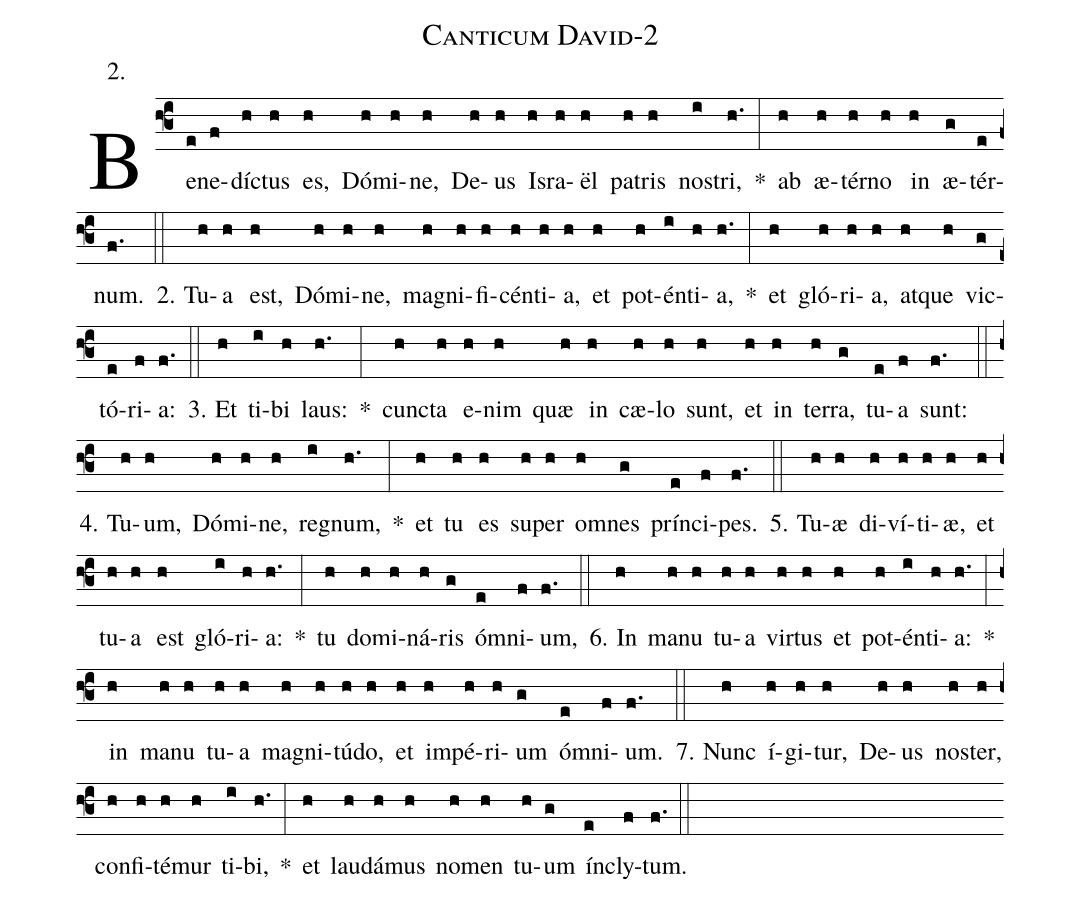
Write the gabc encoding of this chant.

name: Canticum David-2;
annotation: 2.;
%%
(f3)Be(e)ne(f)díc(h)tus(h) es,(h) Dó(h)mi(h)ne,(h) De(h)us(h) Is(h)ra(h)ël(h) pa(h)tris(h) nos(i)tri,(h.) *(:) ab(h) æ(h)tér(h)no(h) in(h) æ(g)tér(e)num.(f.) (::)
2. Tu(h)a(h) est,(h) Dó(h)mi(h)ne,(h) ma(h)gni(h)fi(h)cén(h)ti(h)a,(h) et(h) pot(h)én(i)ti(h)a,(h.) *(:) et(h) gló(h)ri(h)a,(h) at(h)que(h) vic(g)tó(e)ri(f)a:(f.) (::)
3. Et(h) ti(i)bi(h) laus:(h.) *(:) cunc(h)ta(h) e(h)nim(h) quæ(h) in(h) cæ(h)lo(h) sunt,(h) et(h) in(h) ter(h)ra,(g) tu(e)a(f) sunt:(f.) (::)
4. Tu(h)um,(h) Dó(h)mi(h)ne,(h) re(i)gnum,(h.) *(:) et(h) tu(h) es(h) su(h)per(h) om(h)nes(g) prín(e)ci(f)pes.(f.) (::)
5. Tu(h)æ(h) di(h)ví(h)ti(h)æ,(h) et(h) tu(h)a(h) est(h) gló(i)ri(h)a:(h.) *(:) tu(h) do(h)mi(h)ná(h)ris(g) óm(e)ni(f)um,(f.) (::)
6. In(h) ma(h)nu(h) tu(h)a(h) vir(h)tus(h) et(h) pot(h)én(i)ti(h)a:(h.) *(:) in(h) ma(h)nu(h) tu(h)a(h) ma(h)gni(h)tú(h)do,(h) et(h) im(h)pé(h)ri(h)um(g) óm(e)ni(f)um.(f.) (::)
7. Nunc(h) í(h)gi(h)tur,(h) De(h)us(h) nos(h)ter,(h) con(h)fi(h)té(h)mur(h) ti(i)bi,(h.) *(:) et(h) lau(h)dá(h)mus(h) no(h)men(h) tu(h)um(g) ín(e)cly(f)tum.(f.) (::)
